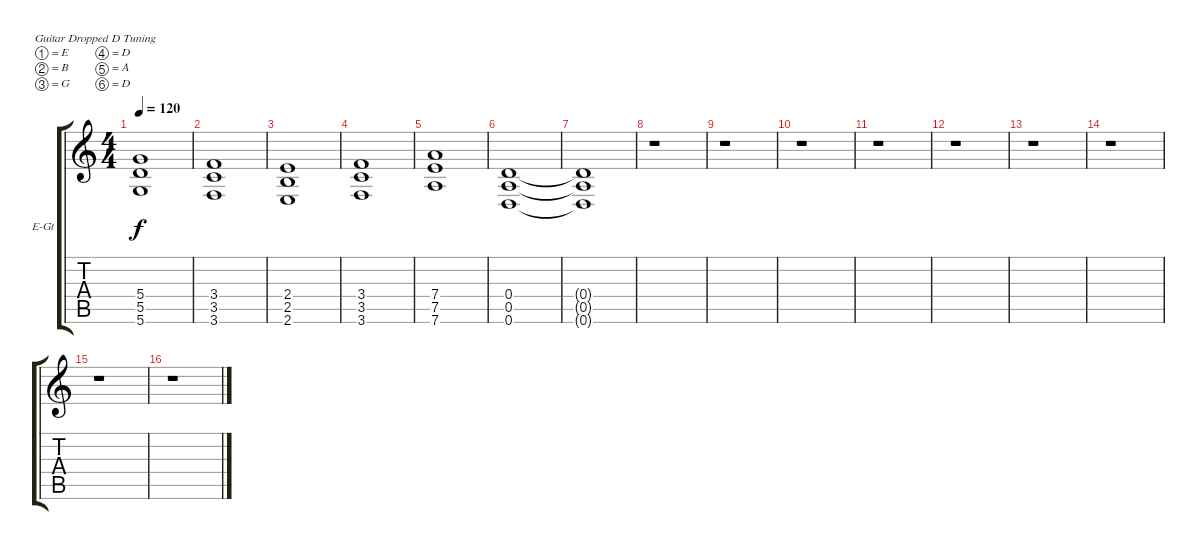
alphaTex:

\bracketExtendMode groupsimilarinstruments
\firstSystemTrackNameOrientation horizontal
\otherSystemsTrackNameOrientation horizontal
\track ("Distortion-guitar (Paul)" "E-Gt") {instrument distortionguitar}
\staff {score tabs}
\tuning (E4 B3 G3 D3 A2 D2)
\ts (4 4)
\tempo 120
\clef g2
\ks c
(5.4 5.5 5.6).1{dy f} |
(3.4 3.5 3.6).1 |
(2.4 2.5 2.6).1 |
(3.4 3.5 3.6).1 |
(7.4 7.5 7.6).1 |
(0.4 0.5 0.6).1 |
(0.4{t} 0.5{t} 0.6{t}).1 |
r.1 |
r.1 |
r.1 |
r.1 |
r.1 |
r.1 |
r.1 |
r.1 |
r.1
